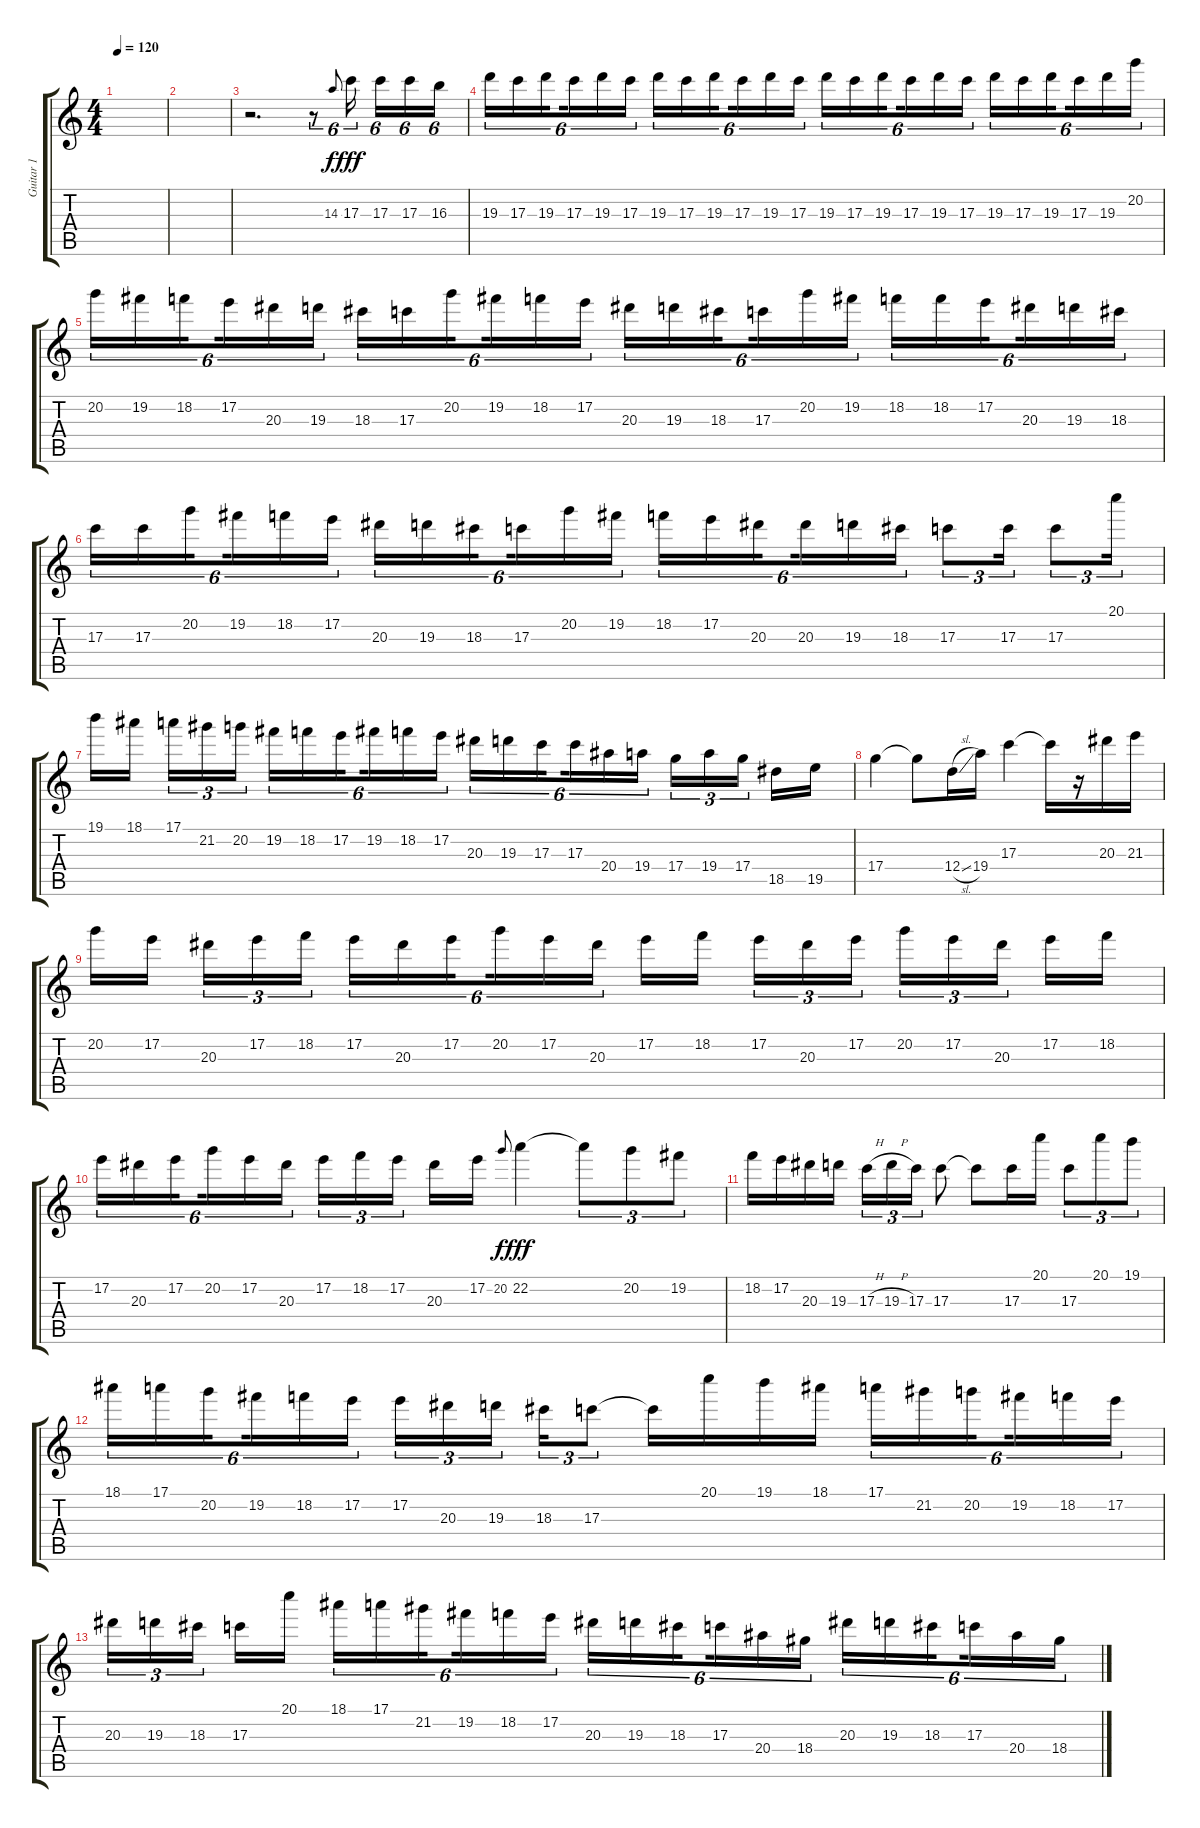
\track ("Guitar 1" "Guitar 1") {instrument overdrivenguitar}
\staff {score tabs}
\tuning (E4 B3 G3 D3 A2 E2) {hide}
\ts (4 4)
\tempo 120
\clef g2
\ks c
|
|
r.2{d} r.8{tu (6 4)} 14.3.8{gr onbeat} 17.3.16{tu (6 4) dy fff beam splitsecondary} 17.3.16{tu (6 4)} 17.3.16{tu (6 4)} 16.3.16{tu (6 4)} |
19.3.16{tu (6 4)} 17.3.16{tu (6 4)} 19.3.16{tu (6 4) beam splitsecondary} 17.3.16{tu (6 4)} 19.3.16{tu (6 4)} 17.3.16{tu (6 4)} 19.3.16{tu (6 4)} 17.3.16{tu (6 4)} 19.3.16{tu (6 4) beam splitsecondary} 17.3.16{tu (6 4)} 19.3.16{tu (6 4)} 17.3.16{tu (6 4)} 19.3.16{tu (6 4)} 17.3.16{tu (6 4)} 19.3.16{tu (6 4) beam splitsecondary} 17.3.16{tu (6 4)} 19.3.16{tu (6 4)} 17.3.16{tu (6 4)} 19.3.16{tu (6 4)} 17.3.16{tu (6 4)} 19.3.16{tu (6 4) beam splitsecondary} 17.3.16{tu (6 4)} 19.3.16{tu (6 4)} 20.2.16{tu (6 4)} |
20.2.16{tu (6 4)} 19.2.16{tu (6 4)} 18.2.16{tu (6 4) beam splitsecondary} 17.2.16{tu (6 4)} 20.3.16{tu (6 4)} 19.3.16{tu (6 4)} 18.3.16{tu (6 4)} 17.3.16{tu (6 4)} 20.2.16{tu (6 4) beam splitsecondary} 19.2.16{tu (6 4)} 18.2.16{tu (6 4)} 17.2.16{tu (6 4)} 20.3.16{tu (6 4)} 19.3.16{tu (6 4)} 18.3.16{tu (6 4) beam splitsecondary} 17.3.16{tu (6 4)} 20.2.16{tu (6 4)} 19.2.16{tu (6 4)} 18.2.16{tu (6 4)} 18.2.16{tu (6 4)} 17.2.16{tu (6 4) beam splitsecondary} 20.3.16{tu (6 4)} 19.3.16{tu (6 4)} 18.3.16{tu (6 4)} |
17.3.16{tu (6 4)} 17.3.16{tu (6 4)} 20.2.16{tu (6 4) beam splitsecondary} 19.2.16{tu (6 4)} 18.2.16{tu (6 4)} 17.2.16{tu (6 4)} 20.3.16{tu (6 4)} 19.3.16{tu (6 4)} 18.3.16{tu (6 4) beam splitsecondary} 17.3.16{tu (6 4)} 20.2.16{tu (6 4)} 19.2.16{tu (6 4)} 18.2.16{tu (6 4)} 17.2.16{tu (6 4)} 20.3.16{tu (6 4) beam splitsecondary} 20.3.16{tu (6 4)} 19.3.16{tu (6 4)} 18.3.16{tu (6 4)} 17.3.8{tu (3 2)} 17.3.16{tu (3 2)} 17.3.8{tu (3 2)} 20.1.16{tu (3 2)} |
19.1.16 18.1.16{beam splitsecondary} 17.1.16{tu (3 2)} 21.2.16{tu (3 2)} 20.2.16{tu (3 2)} 19.2.16{tu (6 4)} 18.2.16{tu (6 4)} 17.2.16{tu (6 4) beam splitsecondary} 19.2.16{tu (6 4)} 18.2.16{tu (6 4)} 17.2.16{tu (6 4)} 20.3.16{tu (6 4)} 19.3.16{tu (6 4)} 17.3.16{tu (6 4) beam splitsecondary} 17.3.16{tu (6 4)} 20.4.16{tu (6 4)} 19.4.16{tu (6 4)} 17.4.16{tu (3 2)} 19.4.16{tu (3 2)} 17.4.16{tu (3 2) beam splitsecondary} 18.5.16 19.5.16 |
17.4.4 17.4{t}.8 12.4{sl}.16 19.4.16 17.3.4 17.3{t}.16 r.16 20.3.16 21.3.16 |
20.2.16 17.2.16{beam splitsecondary} 20.3.16{tu (3 2)} 17.2.16{tu (3 2)} 18.2.16{tu (3 2)} 17.2.16{tu (6 4)} 20.3.16{tu (6 4)} 17.2.16{tu (6 4) beam splitsecondary} 20.2.16{tu (6 4)} 17.2.16{tu (6 4)} 20.3.16{tu (6 4)} 17.2.16 18.2.16{beam splitsecondary} 17.2.16{tu (3 2)} 20.3.16{tu (3 2)} 17.2.16{tu (3 2)} 20.2.16{tu (3 2)} 17.2.16{tu (3 2)} 20.3.16{tu (3 2) beam splitsecondary} 17.2.16 18.2.16 |
17.2.16{tu (6 4)} 20.3.16{tu (6 4)} 17.2.16{tu (6 4) beam splitsecondary} 20.2.16{tu (6 4)} 17.2.16{tu (6 4)} 20.3.16{tu (6 4)} 17.2.16{tu (3 2)} 18.2.16{tu (3 2)} 17.2.16{tu (3 2) beam splitsecondary} 20.3.16 17.2.16 20.2.8{gr onbeat dy f} 22.2.4{dy fff} 22.2{t}.8{tu (3 2)} 20.2.8{tu (3 2)} 19.2.8{tu (3 2)} |
18.2.16 17.2.16 20.3.16 19.3.16 17.3{h}.16{tu (3 2)} 19.3{h}.16{tu (3 2)} 17.3.16{tu (3 2)} 17.3.8 17.3{t}.8 17.3.16 20.1.16 17.3.8{tu (3 2)} 20.1.8{tu (3 2)} 19.1.8{tu (3 2)} |
18.1.16{tu (6 4)} 17.1.16{tu (6 4)} 20.2.16{tu (6 4) beam splitsecondary} 19.2.16{tu (6 4)} 18.2.16{tu (6 4)} 17.2.16{tu (6 4)} 17.2.16{tu (3 2)} 20.3.16{tu (3 2)} 19.3.16{tu (3 2) beam splitsecondary} 18.3.16{tu (3 2)} 17.3.8{tu (3 2)} 17.3{t}.16 20.1.16 19.1.16 18.1.16 17.1.16{tu (6 4)} 21.2.16{tu (6 4)} 20.2.16{tu (6 4) beam splitsecondary} 19.2.16{tu (6 4)} 18.2.16{tu (6 4)} 17.2.16{tu (6 4)} |
20.3.16{tu (3 2)} 19.3.16{tu (3 2)} 18.3.16{tu (3 2) beam splitsecondary} 17.3.16 20.1.16 18.1.16{tu (6 4)} 17.1.16{tu (6 4)} 21.2.16{tu (6 4) beam splitsecondary} 19.2.16{tu (6 4)} 18.2.16{tu (6 4)} 17.2.16{tu (6 4)} 20.3.16{tu (6 4)} 19.3.16{tu (6 4)} 18.3.16{tu (6 4) beam splitsecondary} 17.3.16{tu (6 4)} 20.4.16{tu (6 4)} 18.4.16{tu (6 4)} 20.3.16{tu (6 4)} 19.3.16{tu (6 4)} 18.3.16{tu (6 4) beam splitsecondary} 17.3.16{tu (6 4)} 20.4.16{tu (6 4)} 18.4.16{tu (6 4)}
